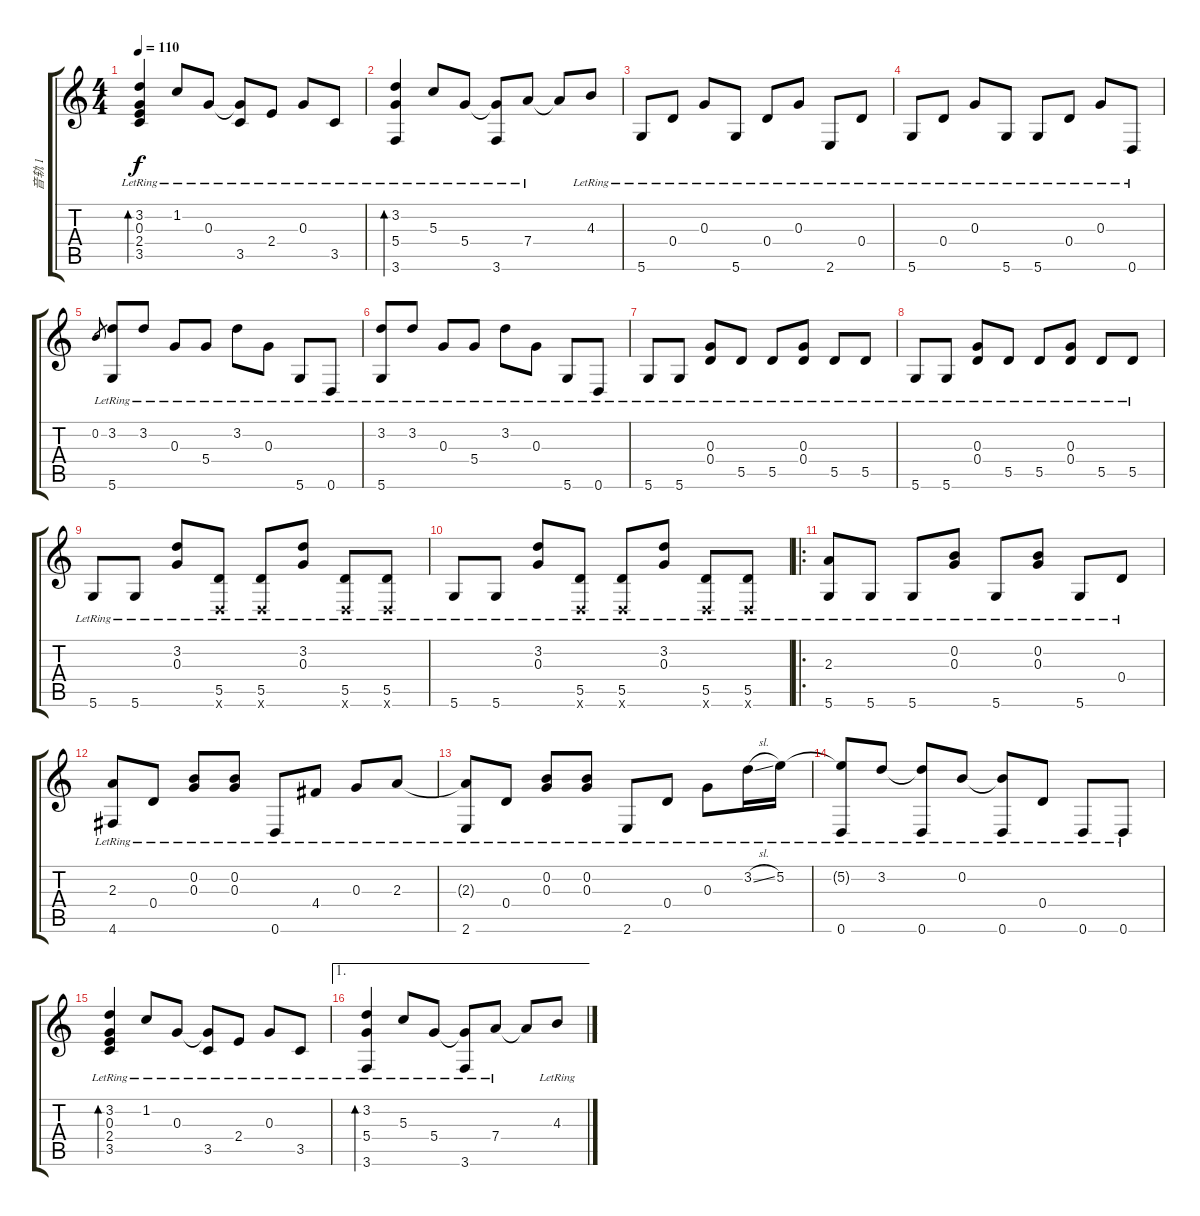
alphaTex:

\track ("音轨 1" "音轨 1") {instrument acousticguitarsteel}
\staff {score tabs}
\tuning (E4 B3 G3 D3 A2 D2) {hide}
\ts (4 4)
\tempo 110
\clef g2
\ks c
(3.2{lr} 0.3{lr} 2.4{lr} 3.5{lr}).4{bd 240 dy f} 1.2{lr}.8 0.3{lr}.8 (0.3{t} 3.5{lr}).8 2.4{lr}.8 0.3{lr}.8 3.5{lr}.8 |
(3.2{lr} 5.4{lr} 3.6{lr}).4{bd 240} 5.3{lr}.8 5.4{lr}.8 (5.4{t} 3.6{lr}).8 7.4{lr}.8 7.4{t}.8 4.3{lr}.8 |
5.6{lr}.8 0.4{lr}.8 0.3{lr}.8 5.6{lr}.8 0.4{lr}.8 0.3{lr}.8 2.6{lr}.8 0.4{lr}.8 |
5.6{lr}.8 0.4{lr}.8 0.3{lr}.8 5.6{lr}.8 5.6{lr}.8 0.4{lr}.8 0.3{lr}.8 0.6{lr}.8 |
0.2.8{gr} (3.2{lr} 5.6{lr}).8 3.2{lr}.8 0.3{lr}.8 5.4{lr}.8 3.2{lr}.8 0.3{lr}.8 5.6{lr}.8 0.6{lr}.8 |
(3.2{lr} 5.6{lr}).8 3.2{lr}.8 0.3{lr}.8 5.4{lr}.8 3.2{lr}.8 0.3{lr}.8 5.6{lr}.8 0.6{lr}.8 |
5.6{lr}.8 5.6{lr}.8 (0.3{lr} 0.4{lr}).8 5.5{lr}.8 5.5{lr}.8 (0.3{lr} 0.4{lr}).8 5.5{lr}.8 5.5{lr}.8 |
5.6{lr}.8 5.6{lr}.8 (0.3{lr} 0.4{lr}).8 5.5{lr}.8 5.5{lr}.8 (0.3{lr} 0.4{lr}).8 5.5{lr}.8 5.5{lr}.8 |
5.6{lr}.8 5.6{lr}.8 (3.2{lr} 0.3{lr}).8 (5.5{lr} 0.6{x}).8 (5.5{lr} 0.6{x}).8 (3.2{lr} 0.3{lr}).8 (5.5{lr} 0.6{x}).8 (5.5{lr} 0.6{x}).8 |
5.6{lr}.8 5.6{lr}.8 (3.2{lr} 0.3{lr}).8 (5.5{lr} 0.6{x}).8 (5.5{lr} 0.6{x}).8 (3.2{lr} 0.3{lr}).8 (5.5{lr} 0.6{x}).8 (5.5{lr} 0.6{x}).8 |
\ro
(2.3{lr} 5.6{lr}).8 5.6{lr}.8 5.6{lr}.8 (0.2{lr} 0.3{lr}).8 5.6{lr}.8 (0.2{lr} 0.3{lr}).8 5.6{lr}.8 0.4{lr}.8 |
(2.3{lr} 4.6{lr}).8 0.4{lr}.8 (0.2{lr} 0.3{lr}).8 (0.2{lr} 0.3{lr}).8 0.6{lr}.8 4.4{lr}.8 0.3{lr}.8 2.3{lr}.8 |
(2.3{t} 2.6{lr}).8 0.4{lr}.8 (0.2{lr} 0.3{lr}).8 (0.2{lr} 0.3{lr}).8 2.6{lr}.8 0.4{lr}.8 0.3{lr}.8 3.2{sl lr}.16 5.2{lr}.16 |
(5.2{t} 0.6{lr}).8 3.2{lr}.8 (3.2{t} 0.6{lr}).8 0.2{lr}.8 (0.2{t} 0.6{lr}).8 0.4{lr}.8 0.6{lr}.8 0.6{lr}.8 |
(3.2{lr} 0.3{lr} 2.4{lr} 3.5{lr}).4{bd 240} 1.2{lr}.8 0.3{lr}.8 (0.3{t} 3.5{lr}).8 2.4{lr}.8 0.3{lr}.8 3.5{lr}.8 |
\ae 1
(3.2{lr} 5.4{lr} 3.6{lr}).4{bd 240} 5.3{lr}.8 5.4{lr}.8 (5.4{t} 3.6{lr}).8 7.4{lr}.8 7.4{t}.8 4.3{lr}.8
